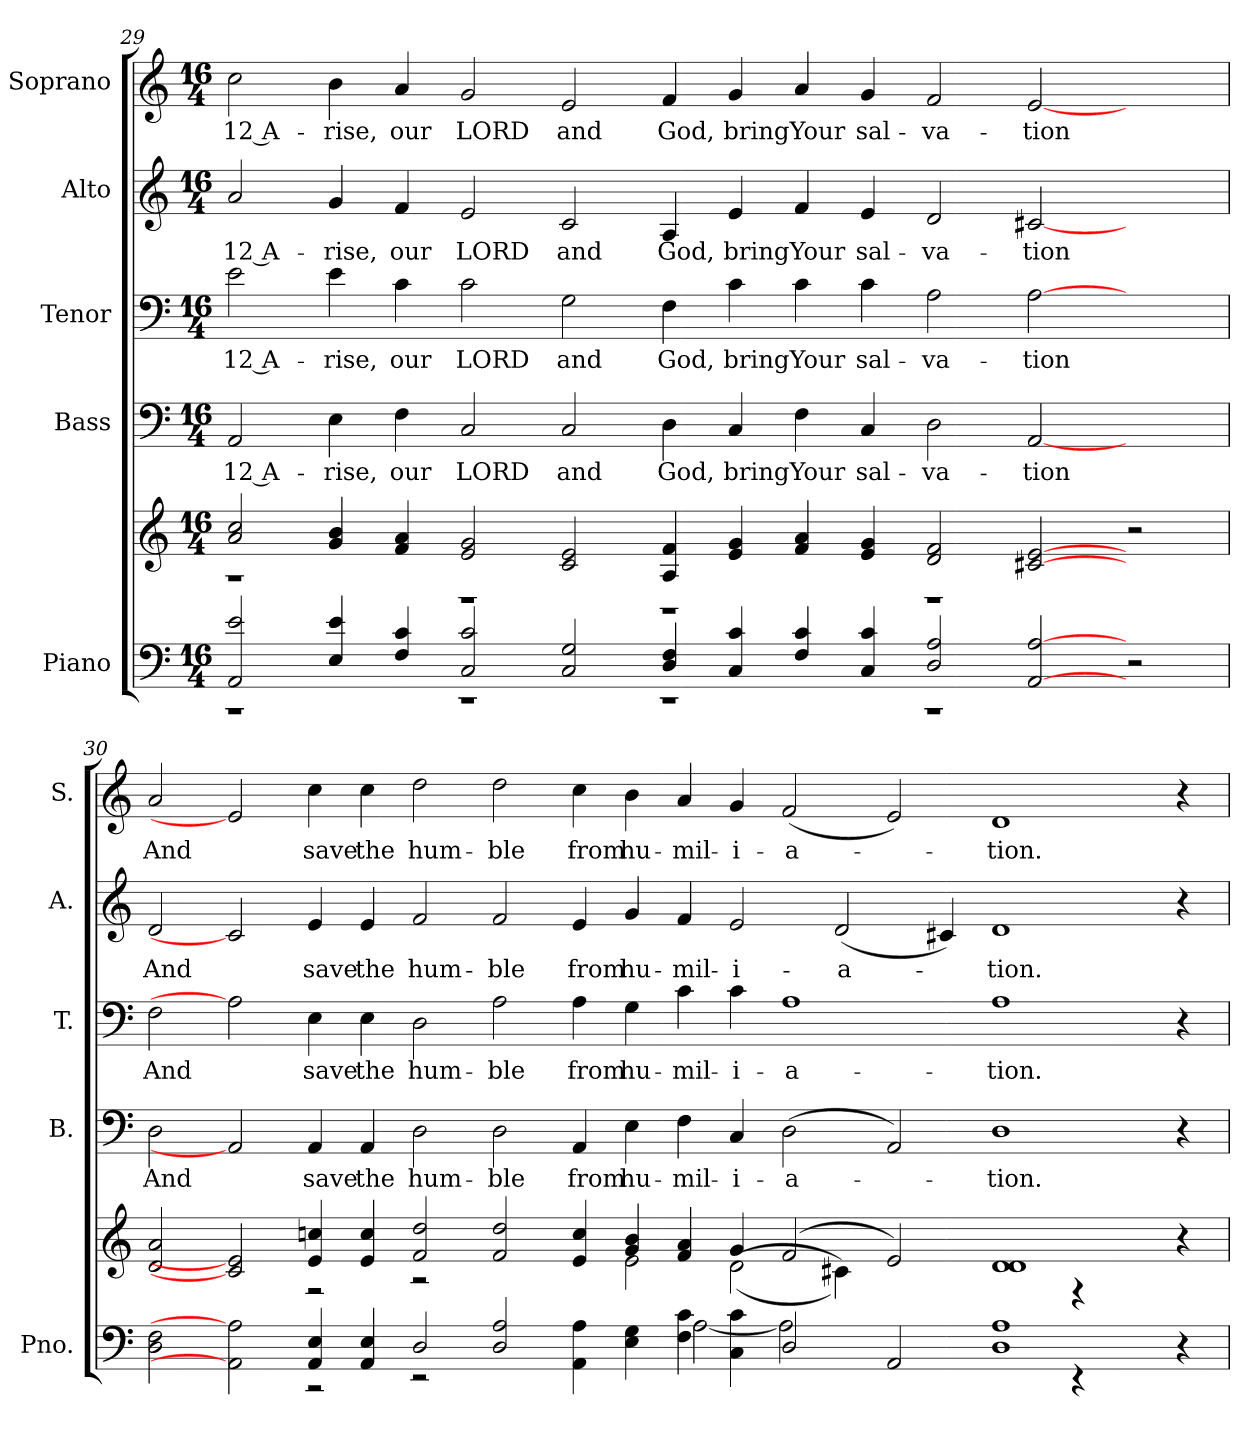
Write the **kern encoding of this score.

**kern	**kern	**kern	**text	**kern	**text	**kern	**text	**kern	**text
*part5	*part5	*part4	*part4	*part3	*part3	*part2	*part2	*part1	*part1
*staff6	*staff5	*staff4	*staff4	*staff3	*staff3	*staff2	*staff2	*staff1	*staff1
*I"Piano	*	*I"Bass	*	*I"Tenor	*	*I"Alto	*	*I"Soprano	*
*I'Pno.	*	*I'B.	*	*I'T.	*	*I'A.	*	*I'S.	*
!!LO:PB:g=z
*clefF4	*clefG2	*clefF4	*	*clefF4	*	*clefG2	*	*clefG2	*
*k[]	*k[]	*k[]	*	*k[]	*	*k[]	*	*k[]	*
*C:	*C:	*C:	*	*C:	*	*C:	*	*C:	*
*M16/4	*M16/4	*M16/4	*	*M16/4	*	*M16/4	*	*M16/4	*
=29	=29	=29	=29	=29	=29	=29	=29	=29	=29
*^	*^	*	*	*	*	*	*	*	*
!	!	!	!	!	!LO:LY:b:color=#000000	!	!	!	!	!	!
!	!	!	!	!	!	!	!LO:LY:b:color=#000000	!	!	!	!
!	!	!	!	!	!	!	!	!	!LO:LY:b:color=#000000	!	!
!	!	!	!	!	!	!	!	!	!	!	!LO:LY:b:color=#000000
2AAi/ 2ei	1r	2ai/ 2cci	1r	2AAi/	12 A-	2ei\	12 A-	2ai/	12 A-	2cci\	12 A-
!	!	!	!	!	!LO:LY:b:color=#000000	!	!	!	!	!	!
!	!	!	!	!	!	!	!LO:LY:b:color=#000000	!	!	!	!
!	!	!	!	!	!	!	!	!	!LO:LY:b:color=#000000	!	!
!	!	!	!	!	!	!	!	!	!	!	!LO:LY:b:color=#000000
4Ei/ 4ei	.	4gi/ 4bi	.	4Ei\	-rise,	4ei\	-rise,	4gi/	-rise,	4bi\	-rise,
!	!	!	!	!	!LO:LY:b:color=#000000	!	!	!	!	!	!
!	!	!	!	!	!	!	!LO:LY:b:color=#000000	!	!	!	!
!	!	!	!	!	!	!	!	!	!LO:LY:b:color=#000000	!	!
!	!	!	!	!	!	!	!	!	!	!	!LO:LY:b:color=#000000
4Fi/ 4ci	.	4fi/ 4ai	.	4Fi\	our	4ci\	our	4fi/	our	4ai/	our
!	!	!	!	!	!LO:LY:b:color=#000000	!	!	!	!	!	!
!	!	!	!	!	!	!	!LO:LY:b:color=#000000	!	!	!	!
!	!	!	!	!	!	!	!	!	!LO:LY:b:color=#000000	!	!
!	!	!	!	!	!	!	!	!	!	!	!LO:LY:b:color=#000000
2Ci/ 2ci	1r	2ei/ 2gi	1r	2Ci/	LORD	2ci\	LORD	2ei/	LORD	2gi/	LORD
!	!	!	!	!	!LO:LY:b:color=#000000	!	!	!	!	!	!
!	!	!	!	!	!	!	!LO:LY:b:color=#000000	!	!	!	!
!	!	!	!	!	!	!	!	!	!LO:LY:b:color=#000000	!	!
!	!	!	!	!	!	!	!	!	!	!	!LO:LY:b:color=#000000
2Ci/ 2Gi	.	2ci/ 2ei	.	2Ci/	and	2Gi\	and	2ci/	and	2ei/	and
!	!	!	!	!	!LO:LY:b:color=#000000	!	!	!	!	!	!
!	!	!	!	!	!	!	!LO:LY:b:color=#000000	!	!	!	!
!	!	!	!	!	!	!	!	!	!LO:LY:b:color=#000000	!	!
!	!	!	!	!	!	!	!	!	!	!	!LO:LY:b:color=#000000
4Di/ 4Fi	1r	4Ai/ 4fi	1r	4Di\	God,	4Fi\	God,	4Ai/	God,	4fi/	God,
!	!	!	!	!	!LO:LY:b:color=#000000	!	!	!	!	!	!
!	!	!	!	!	!	!	!LO:LY:b:color=#000000	!	!	!	!
!	!	!	!	!	!	!	!	!	!LO:LY:b:color=#000000	!	!
!	!	!	!	!	!	!	!	!	!	!	!LO:LY:b:color=#000000
4Ci/ 4ci	.	4ei/ 4gi	.	4Ci/	bring	4ci\	bring	4ei/	bring	4gi/	bring
!	!	!	!	!	!LO:LY:b:color=#000000	!	!	!	!	!	!
!	!	!	!	!	!	!	!LO:LY:b:color=#000000	!	!	!	!
!	!	!	!	!	!	!	!	!	!LO:LY:b:color=#000000	!	!
!	!	!	!	!	!	!	!	!	!	!	!LO:LY:b:color=#000000
4Fi/ 4ci	.	4fi/ 4ai	.	4Fi\	Your	4ci\	Your	4fi/	Your	4ai/	Your
!	!	!	!	!	!LO:LY:b:color=#000000	!	!	!	!	!	!
!	!	!	!	!	!	!	!LO:LY:b:color=#000000	!	!	!	!
!	!	!	!	!	!	!	!	!	!LO:LY:b:color=#000000	!	!
!	!	!	!	!	!	!	!	!	!	!	!LO:LY:b:color=#000000
4Ci/ 4ci	.	4ei/ 4gi	.	4Ci/	sal-	4ci\	sal-	4ei/	sal-	4gi/	sal-
!	!	!	!	!	!LO:LY:b:color=#000000	!	!	!	!	!	!
!	!	!	!	!	!	!	!LO:LY:b:color=#000000	!	!	!	!
!	!	!	!	!	!	!	!	!	!LO:LY:b:color=#000000	!	!
!	!	!	!	!	!	!	!	!	!	!	!LO:LY:b:color=#000000
2Di/ 2Ai	1r	2di/ 2fi	1r	2Di\	-va-	2Ai\	-va-	2di/	-va-	2fi/	-va-
!	!	!	!	!	!LO:LY:b:color=#000000	!	!	!	!	!	!
!	!	!	!	!	!	!	!LO:LY:b:color=#000000	!	!	!	!
!	!	!	!	!	!	!	!	!	!LO:LY:b:color=#000000	!	!
!	!	!	!	!	!	!	!	!	!	!	!LO:LY:b:color=#000000
[2AAi [2Ai	.	[2c#Xi [2ei	.	[2AAi	-tion	[2Ai	-tion	[2c#Xi	-tion	[2ei	-tion
2ryy	2r	2ryy	2r	2ryy	.	2ryy	.	2ryy	.	2ryy	.
=30	=30	=30	=30	=30	=30	=30	=30	=30	=30	=30	=30
!	!	!	!	!	!LO:LY:b:color=#000000	!	!	!	!	!	!
!	!	!	!	!	!	!	!LO:LY:b:color=#000000	!	!	!	!
!	!	!	!	!	!	!	!	!	!LO:LY:b:color=#000000	!	!
!	!	!	!	!	!	!	!	!	!	!	!LO:LY:b:color=#000000
2Di\ 2Fi	1ryy	2di/ 2ai	1ryy	2Di\	And	2Fi\	And	2di/	And	2ai/	And
2AAi] 2Ai]	.	2c#i] 2ei]	.	2AAi]	.	2Ai]	.	2c#i]	.	2ei]	.
!	!	!	!	!	!LO:LY:b:color=#000000	!	!	!	!	!	!
!	!	!	!	!	!	!	!LO:LY:b:color=#000000	!	!	!	!
!	!	!	!	!	!	!	!	!	!LO:LY:b:color=#000000	!	!
!	!	!	!	!	!	!	!	!	!	!	!LO:LY:b:color=#000000
4AAi/ 4Ei	2r	4ei/ 4ccni	2r	4AAi/	save	4Ei\	save	4ei/	save	4cci\	save
!	!	!	!	!	!LO:LY:b:color=#000000	!	!	!	!	!	!
!	!	!	!	!	!	!	!LO:LY:b:color=#000000	!	!	!	!
!	!	!	!	!	!	!	!	!	!LO:LY:b:color=#000000	!	!
!	!	!	!	!	!	!	!	!	!	!	!LO:LY:b:color=#000000
4AAi/ 4Ei	.	4ei/ 4cci	.	4AAi/	the	4Ei\	the	4ei/	the	4cci\	the
!	!	!	!	!	!LO:LY:b:color=#000000	!	!	!	!	!	!
!	!	!	!	!	!	!	!LO:LY:b:color=#000000	!	!	!	!
!	!	!	!	!	!	!	!	!	!LO:LY:b:color=#000000	!	!
!	!	!	!	!	!	!	!	!	!	!	!LO:LY:b:color=#000000
2Di/	2r	2fi/ 2ddi	2r	2Di\	hum-	2Di\	hum-	2fi/	hum-	2ddi\	hum-
!	!	!	!	!	!LO:LY:b:color=#000000	!	!	!	!	!	!
!	!	!	!	!	!	!	!LO:LY:b:color=#000000	!	!	!	!
!	!	!	!	!	!	!	!	!	!LO:LY:b:color=#000000	!	!
!	!	!	!	!	!	!	!	!	!	!	!LO:LY:b:color=#000000
2Di/ 2Ai	2ryy	2fi/ 2ddi	2ryy	2Di\	-ble	2Ai\	-ble	2fi/	-ble	2ddi\	-ble
!	!	!	!	!	!LO:LY:b:color=#000000	!	!	!	!	!	!
!	!	!	!	!	!	!	!LO:LY:b:color=#000000	!	!	!	!
!	!	!	!	!	!	!	!	!	!LO:LY:b:color=#000000	!	!
!	!	!	!	!	!	!	!	!	!	!	!LO:LY:b:color=#000000
4AAi\ 4Ai	2ryy	4ei/ 4cci	4ryy	4AAi/	from	4Ai\	from	4ei/	from	4cci\	from
!	!	!	!	!	!LO:LY:b:color=#000000	!	!	!	!	!	!
!	!	!	!	!	!	!	!LO:LY:b:color=#000000	!	!	!	!
!	!	!	!	!	!	!	!	!	!LO:LY:b:color=#000000	!	!
!	!	!	!	!	!	!	!	!	!	!	!LO:LY:b:color=#000000
4Ei\ 4Gi	.	4gi/ 4bi	2ei\	4Ei\	hu-	4Gi\	hu-	4gi/	hu-	4bi\	hu-
!	!	!	!	!	!LO:LY:b:color=#000000	!	!	!	!	!	!
!	!	!	!	!	!	!	!LO:LY:b:color=#000000	!	!	!	!
!	!	!	!	!	!	!	!	!	!LO:LY:b:color=#000000	!	!
!	!	!	!	!	!	!	!	!	!	!	!LO:LY:b:color=#000000
4Fi\ 4ci	[<2Ai\	4fi/ 4ai	.	4Fi\	-mil-	4ci\	-mil-	4fi/	-mil-	4ai/	-mil-
!	!	!	!	!	!LO:LY:b:color=#000000	!	!	!	!	!	!
!	!	!	!	!	!	!	!LO:LY:b:color=#000000	!	!	!	!
!	!	!	!	!	!	!	!	!	!LO:LY:b:color=#000000	!	!
!	!	!	!	!	!	!	!	!	!	!	!LO:LY:b:color=#000000
4Ci\ 4ci	.	4gi/	((2di\	4Ci/	-i-	4ci\	-i-	2ei/	-i-	4gi/	-i-
!	!	!	!	!	!LO:LY:b:color=#000000	!	!	!	!	!	!
!	!	!	!	!	!	!	!LO:LY:b:color=#000000	!	!	!	!
!	!	!	!	!	!	!	!	!	!	!	!LO:LY:b:color=#000000
2Di/	2Ai\]	(2fi/	.	(2Di\	-a-	1Ai	-a-	.	.	(2fi/	-a-
!	!	!	!	!	!	!	!	!	!LO:LY:b:color=#000000	!	!
.	.	.	4c#Xi\))	.	.	.	.	(2di/	-a-	.	.
2AAi/	2ryy	2ei/)	2ryy	2AAi/)	.	.	.	.	.	2ei/)	.
.	.	.	.	.	.	.	.	4c#Xi/)	.	.	.
!	!	!	!	!	!LO:LY:b:color=#000000	!	!	!	!	!	!
!	!	!	!	!	!	!	!LO:LY:b:color=#000000	!	!	!	!
!	!	!	!	!	!	!	!	!	!LO:LY:b:color=#000000	!	!
!	!	!	!	!	!	!	!	!	!	!	!LO:LY:b:color=#000000
1Di 1Ai	2ryy	1di 1di	2ryy	1Di	-tion.	1Ai	-tion.	1di	-tion.	1di	-tion.
.	4r	.	4r	.	.	.	.	.	.	.	.
.	2ryy	.	2ryy	.	.	.	.	.	.	.	.
4r	.	4r	.	4r	.	4r	.	4r	.	4r	.
*v	*v	*	*	*	*	*	*	*	*	*	*
*	*v	*v	*	*	*	*	*	*	*	*
=	=	=	=	=	=	=	=	=	=
*-	*-	*-	*-	*-	*-	*-	*-	*-	*-
